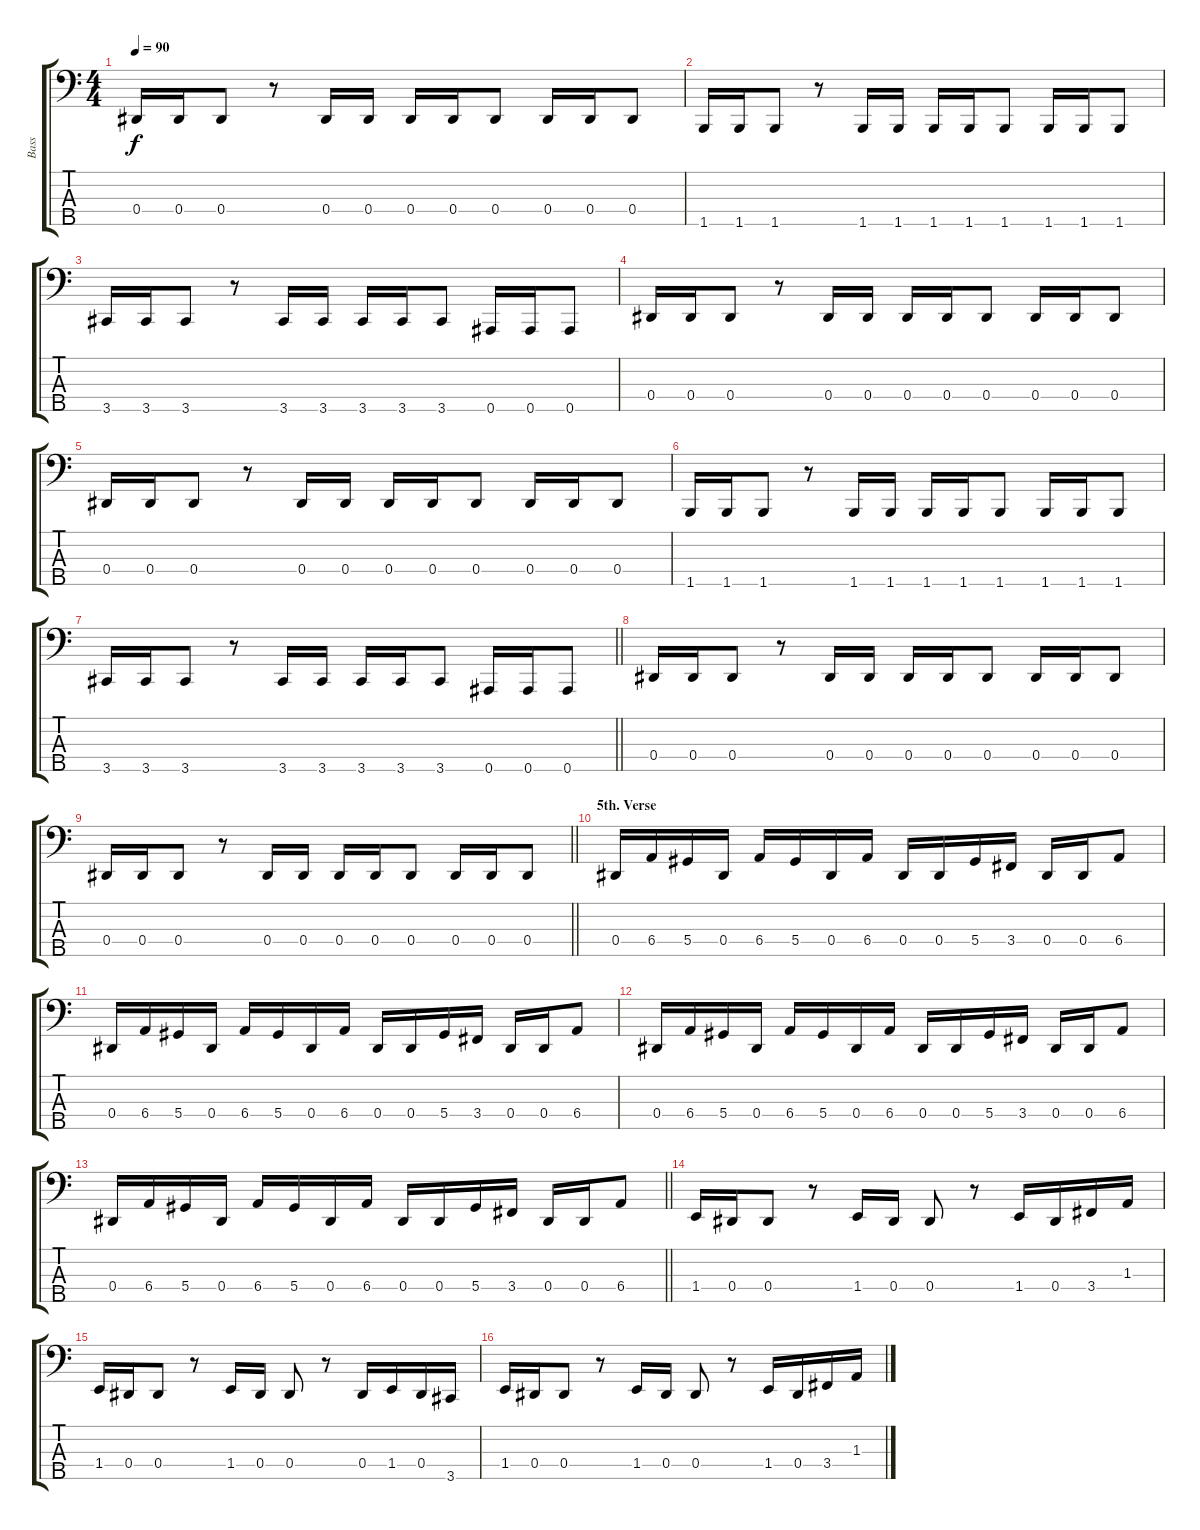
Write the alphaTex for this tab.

\track ("Bass" "Bass") {instrument electricbassfinger}
\staff {score tabs}
\tuning (Gb2 Db2 Ab1 Eb1 Bb0) {hide}
\ts (4 4)
\tempo 90
\clef f4
\ks c
0.4.16{dy f} 0.4.16 0.4.8 r.8 0.4.16 0.4.16 0.4.16 0.4.16 0.4.8 0.4.16 0.4.16 0.4.8 |
1.5.16 1.5.16 1.5.8 r.8 1.5.16 1.5.16 1.5.16 1.5.16 1.5.8 1.5.16 1.5.16 1.5.8 |
3.5.16 3.5.16 3.5.8 r.8 3.5.16 3.5.16 3.5.16 3.5.16 3.5.8 0.5.16 0.5.16 0.5.8 |
0.4.16 0.4.16 0.4.8 r.8 0.4.16 0.4.16 0.4.16 0.4.16 0.4.8 0.4.16 0.4.16 0.4.8 |
0.4.16 0.4.16 0.4.8 r.8 0.4.16 0.4.16 0.4.16 0.4.16 0.4.8 0.4.16 0.4.16 0.4.8 |
1.5.16 1.5.16 1.5.8 r.8 1.5.16 1.5.16 1.5.16 1.5.16 1.5.8 1.5.16 1.5.16 1.5.8 |
\barLineRight lightlight
3.5.16 3.5.16 3.5.8 r.8 3.5.16 3.5.16 3.5.16 3.5.16 3.5.8 0.5.16 0.5.16 0.5.8 |
0.4.16 0.4.16 0.4.8 r.8 0.4.16 0.4.16 0.4.16 0.4.16 0.4.8 0.4.16 0.4.16 0.4.8 |
\barLineRight lightlight
0.4.16 0.4.16 0.4.8 r.8 0.4.16 0.4.16 0.4.16 0.4.16 0.4.8 0.4.16 0.4.16 0.4.8 |
\section ("" "5th. Verse")
0.4.16 6.4.16 5.4.16 0.4.16 6.4.16 5.4.16 0.4.16 6.4.16 0.4.16 0.4.16 5.4.16 3.4.16 0.4.16 0.4.16 6.4.8 |
0.4.16 6.4.16 5.4.16 0.4.16 6.4.16 5.4.16 0.4.16 6.4.16 0.4.16 0.4.16 5.4.16 3.4.16 0.4.16 0.4.16 6.4.8 |
0.4.16 6.4.16 5.4.16 0.4.16 6.4.16 5.4.16 0.4.16 6.4.16 0.4.16 0.4.16 5.4.16 3.4.16 0.4.16 0.4.16 6.4.8 |
\barLineRight lightlight
0.4.16 6.4.16 5.4.16 0.4.16 6.4.16 5.4.16 0.4.16 6.4.16 0.4.16 0.4.16 5.4.16 3.4.16 0.4.16 0.4.16 6.4.8 |
1.4.16 0.4.16 0.4.8 r.8 1.4.16 0.4.16 0.4.8 r.8 1.4.16 0.4.16 3.4.16 1.3.16 |
1.4.16 0.4.16 0.4.8 r.8 1.4.16 0.4.16 0.4.8 r.8 0.4.16 1.4.16 0.4.16 3.5.16 |
1.4.16 0.4.16 0.4.8 r.8 1.4.16 0.4.16 0.4.8 r.8 1.4.16 0.4.16 3.4.16 1.3.16
